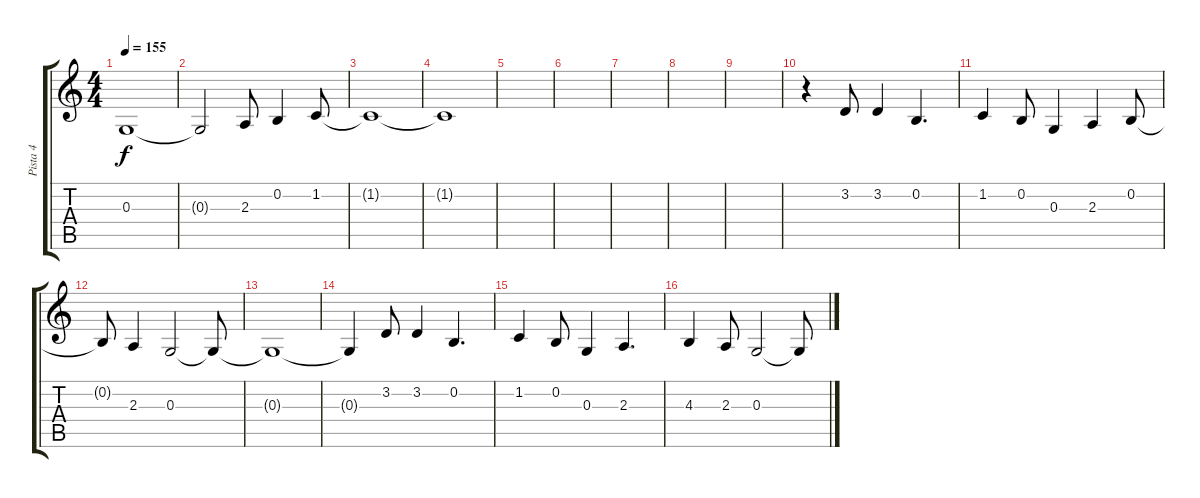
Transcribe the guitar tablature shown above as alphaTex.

\track ("Pista 4" "Pista 4") {instrument electricgrandpiano}
\staff {score tabs}
\tuning (E4 B3 G3 D3 A2 E2) {hide}
\ts (4 4)
\tempo 155
\clef g2
\ks c
0.3{t}.1{dy f} |
0.3{t}.2 2.3.8 0.2.4 1.2.8 |
1.2{t}.1 |
1.2{t}.1 |
|
|
|
|
|
r.4 3.2.8 3.2.4 0.2.4{d} |
1.2.4 0.2.8 0.3.4 2.3.4 0.2.8 |
0.2{t}.8 2.3.4 0.3.2 0.3{t}.8 |
0.3{t}.1 |
0.3{t}.4 3.2.8 3.2.4 0.2.4{d} |
1.2.4 0.2.8 0.3.4 2.3.4{d} |
4.3.4 2.3.8 0.3.2 0.3{t}.8
